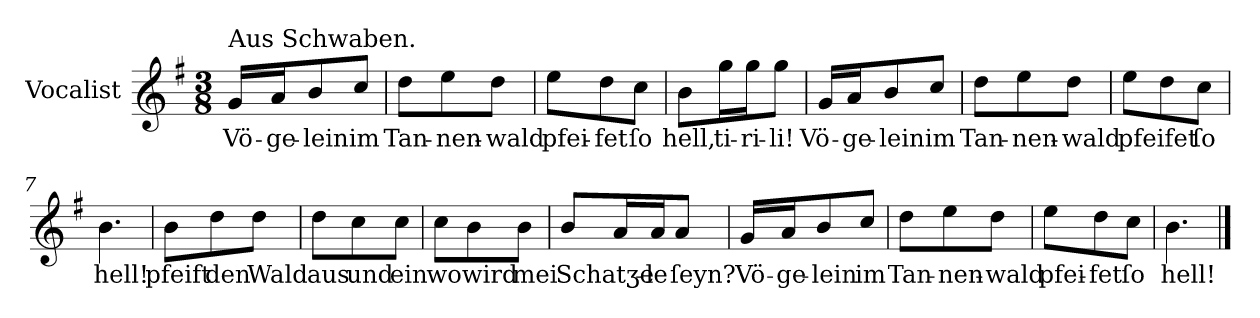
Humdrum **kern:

**kern	**text
*part1	*part1
*staff1	*staff1
*I"Vocalist	*
*k[f#]	*
*G:	*
*M3/8	*
=	=
!LO:TX:a:t=Aus Schwaben.	!
16gLL	Vö-
16aJ	-ge-
8b	-lein
8ccJ	im
=1	=1
8ddL	Tan-
8ee	-nen-
8ddJ	-wald
=2	=2
8eeL	pfei-
8dd	-fet
8ccJ	ſo
=3	=3
8bL	hell,
16ggL	ti-
16ggJ	-ri-
8ggJ	-li!
=4	=4
16gLL	Vö-
16aJ	-ge-
8b	-lein
8ccJ	im
=5	=5
8ddL	Tan-
8ee	-nen-
8ddJ	-wald
=6	=6
8eeL	pfeifet
8dd	.
8ccJ	ſo
=7	=7
4.b	hell!
=8	=8
8bL	pfeift
8dd	den
8ddJ	Wald
=9	=9
8ddL	aus
8cc	und
8ccJ	ein
=10	=10
8ccL	wo
8b	wird
8bJ	mei
=11	=11
8b/L	Schatʒe-
16aL	.
16aJ	-le
8aJ	ſeyn?
=12	=12
16gLL	Vö-
16aJ	-ge-
8b	-lein
8ccJ	im
=13	=13
8ddL	Tan-
8ee	-nen-
8ddJ	-wald
=14	=14
8eeL	pfei-
8dd	-fet
8ccJ	ſo
=15	=15
4.b	hell!
==	==
*-	*-
